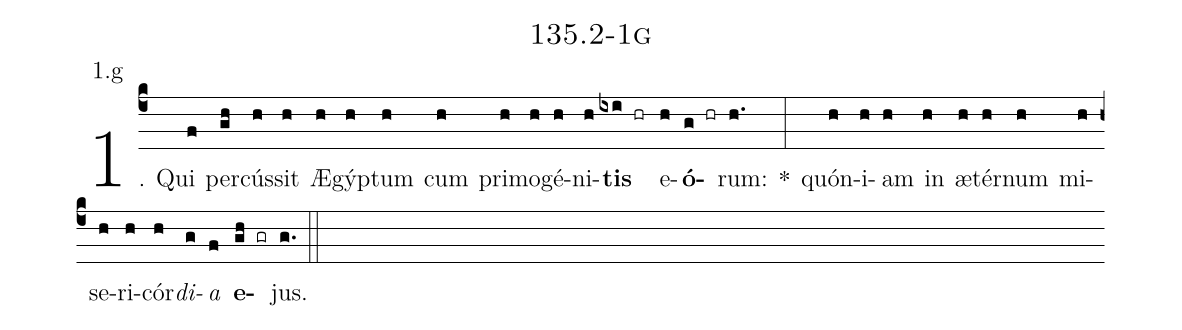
name: 135.2-1g;
annotation: 1.g;
%%
(c4)1. Qui(f) per(gh)cús(h)sit(h) Æ(h)gýp(h)tum(h) cum(h) pri(h)mo(h)gé(h)ni(h)<b>tis</b>(ixi hr) e(h)<b>ó</b>(g hr)rum:(h.) *(:) quón(h)i(h)am(h) in(h) æ(h)tér(h)num(h) mi(h)se(h)ri(h)cór(h)<i>di</i>(g)<i>a</i>(f) <b>e</b>(gh gr)jus.(g.) (::)
